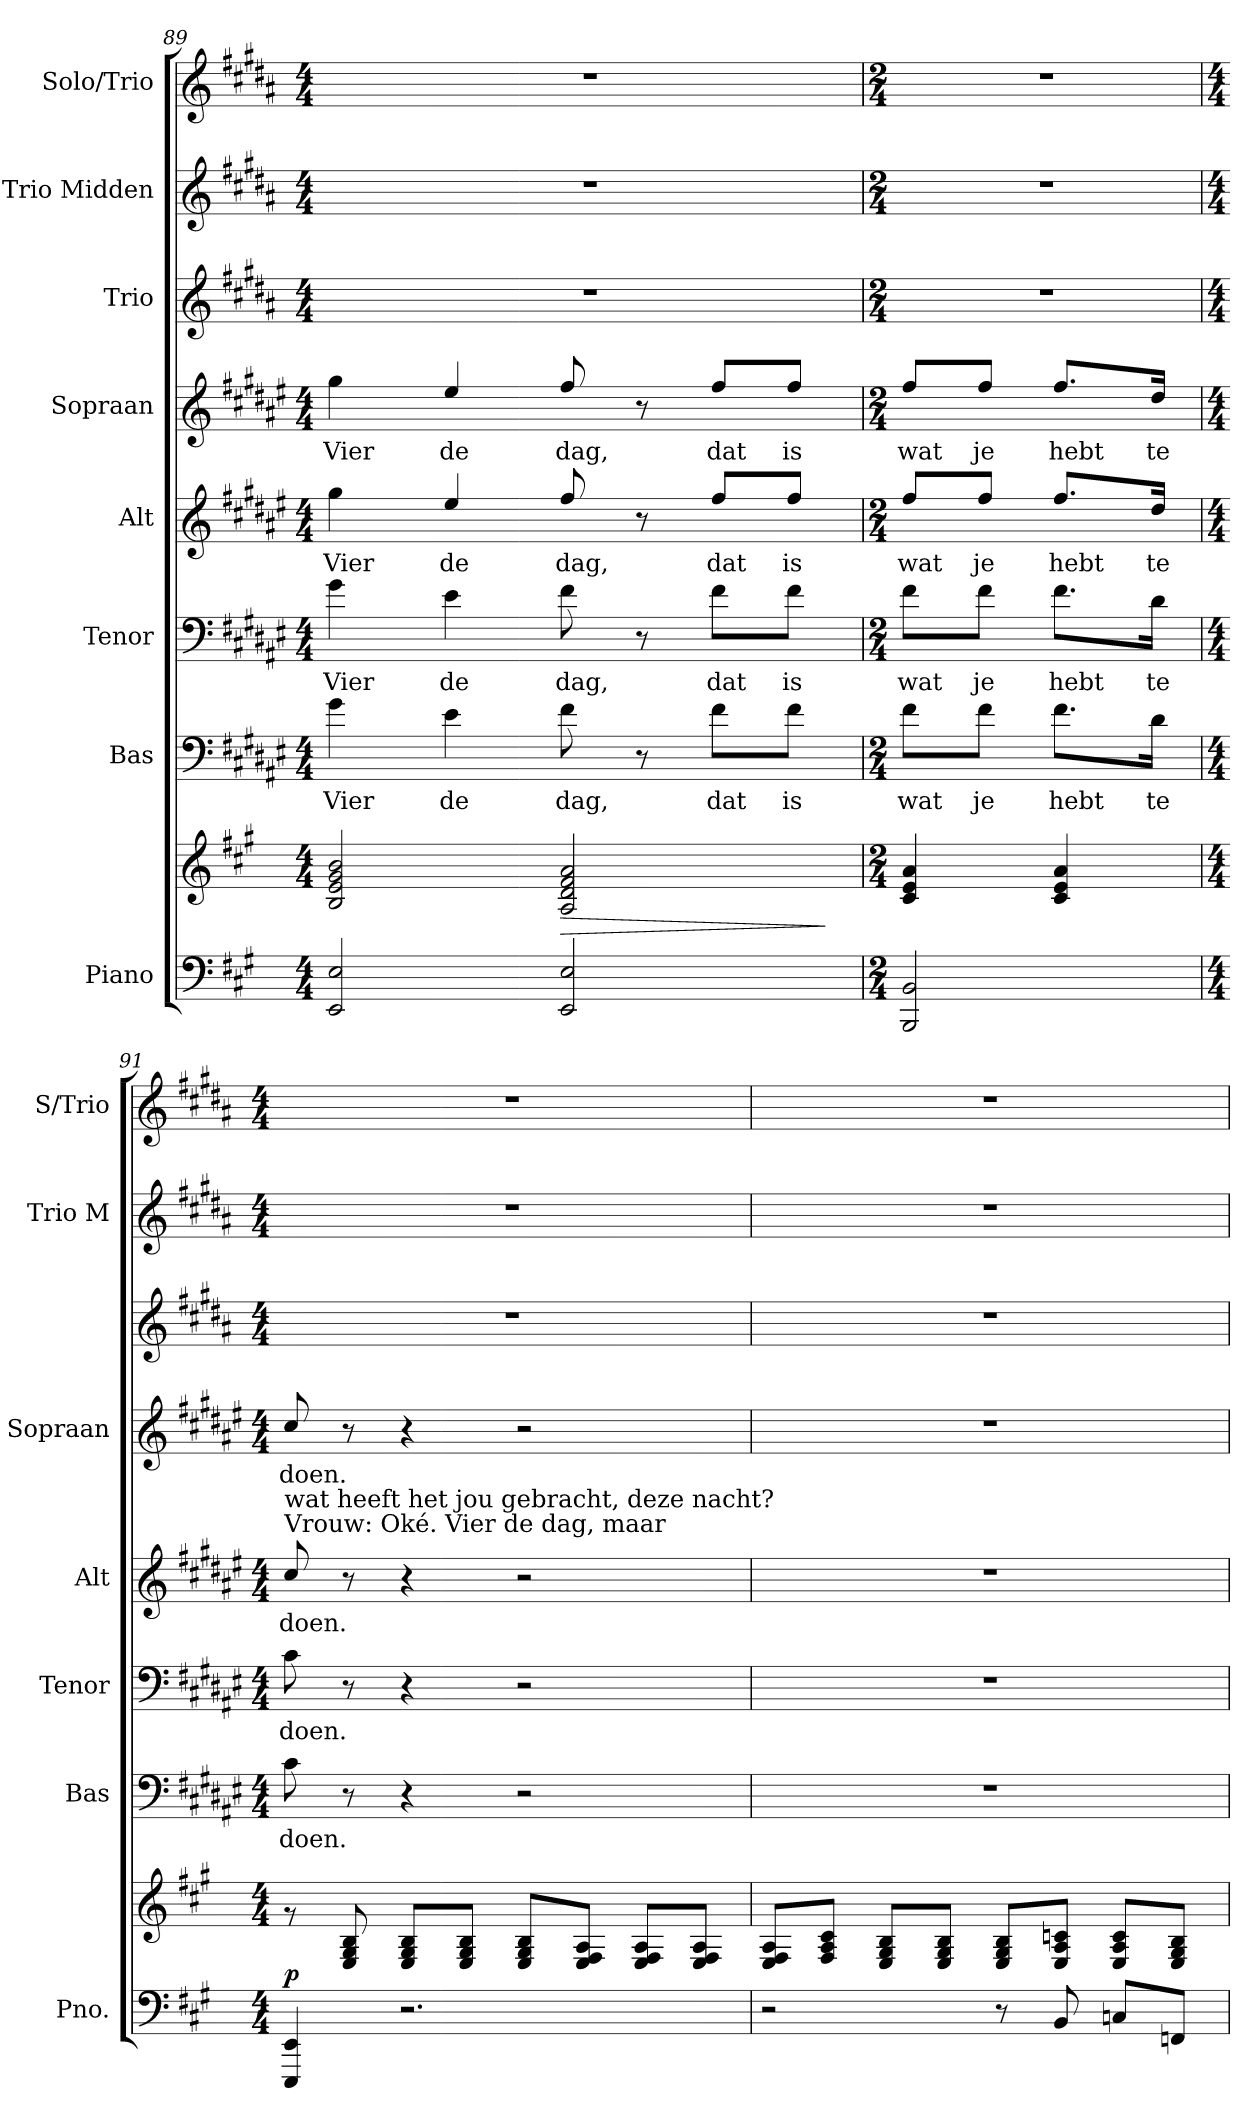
**kern	**kern	**dynam	**kern	**text	**kern	**text	**kern	**text	**kern	**text	**kern	**kern	**kern
*part8	*part8	*part8	*part7	*part7	*part6	*part6	*part5	*part5	*part4	*part4	*part3	*part2	*part1
*staff9	*staff8	*staff8/9	*staff7	*staff7	*staff6	*staff6	*staff5	*staff5	*staff4	*staff4	*staff3	*staff2	*staff1
*I"Piano	*	*	*I"Bas	*	*I"Tenor	*	*I"Alt	*	*I"Sopraan	*	*I"Trio	*I"Trio Midden	*I"Solo/Trio
*I'Pno.	*	*	*I'Bas	*	*I'Tenor	*	*I'Alt	*	*I'Sopraan	*	*	*I'Trio M	*I'S/Trio
*clefF4	*clefG2	*	*clefF4	*	*clefF4	*	*clefG2	*	*clefG2	*	*clefG2	*clefG2	*clefG2
*	*	*	*ITrd5c9	*	*ITrd5c9	*	*ITrd5c9	*	*ITrd5c9	*	*ITrd1c2	*ITrd1c2	*ITrd1c2
*k[f#c#g#]	*k[f#c#g#]	*	*k[f#c#g#]	*	*k[f#c#g#]	*	*k[f#c#g#]	*	*k[f#c#g#]	*	*k[f#c#g#]	*k[f#c#g#]	*k[f#c#g#]
*M4/4	*M4/4	*	*M4/4	*	*M4/4	*	*M4/4	*	*M4/4	*	*M4/4	*M4/4	*M4/4
=89	=89	=89	=89	=89	=89	=89	=89	=89	=89	=89	=89	=89	=89
!	!	!	!	!LO:LY:b	!	!LO:LY:b	!	!LO:LY:b	!	!LO:LY:b	!	!	!
2EE/ 2E/	2B/ 2e/ 2g#/ 2b/	.	4B\	Vier	4B\	Vier	4b\	Vier	4b\	Vier	1r	1r	1r
!	!	!	!	!LO:LY:b	!	!LO:LY:b	!	!LO:LY:b	!	!LO:LY:b	!	!	!
.	.	.	4G#\	de	4G#\	de	4g#/	de	4g#/	de	.	.	.
!	!	!LO:HP:b	!	!LO:LY:b	!	!LO:LY:b	!	!LO:LY:b	!	!LO:LY:b	!	!	!
2EE/ 2E/	2A/ 2d/ 2f#/ 2a/	>	8A\	dag,	8A\	dag,	8a/	dag,	8a/	dag,	.	.	.
.	.	.	8r	.	8r	.	8r	.	8r	.	.	.	.
!	!	!	!	!LO:LY:b	!	!LO:LY:b	!	!LO:LY:b	!	!LO:LY:b	!	!	!
.	.	.	8A\L	dat	8A\L	dat	8a/L	dat	8a/L	dat	.	.	.
!	!	!	!	!LO:LY:b	!	!LO:LY:b	!	!LO:LY:b	!	!LO:LY:b	!	!	!
.	.	.	8A\J	is	8A\J	is	8a/J	is	8a/J	is	.	.	.
.	.	]	.	.	.	.	.	.	.	.	.	.	.
=90	=90	=90	=90	=90	=90	=90	=90	=90	=90	=90	=90	=90	=90
*M2/4	*M2/4	*	*M2/4	*	*M2/4	*	*M2/4	*	*M2/4	*	*M2/4	*M2/4	*M2/4
!	!	!	!	!LO:LY:b	!	!LO:LY:b	!	!LO:LY:b	!	!LO:LY:b	!	!	!
2BBB/ 2BB/	4c#/ 4e/ 4a/	.	8A\L	wat	8A\L	wat	8a/L	wat	8a/L	wat	2r	2r	2r
!	!	!	!	!LO:LY:b	!	!LO:LY:b	!	!LO:LY:b	!	!LO:LY:b	!	!	!
.	.	.	8A\J	je	8A\J	je	8a/J	je	8a/J	je	.	.	.
!	!	!	!	!LO:LY:b	!	!LO:LY:b	!	!LO:LY:b	!	!LO:LY:b	!	!	!
.	4c#/ 4e/ 4a/	.	8.A\L	hebt	8.A\L	hebt	8.a/L	hebt	8.a/L	hebt	.	.	.
!	!	!	!	!LO:LY:b	!	!LO:LY:b	!	!LO:LY:b	!	!LO:LY:b	!	!	!
.	.	.	16F#\Jk	te	16F#\Jk	te	16f#/Jk	te	16f#/Jk	te	.	.	.
!!LO:LB:g=z
=91	=91	=91	=91	=91	=91	=91	=91	=91	=91	=91	=91	=91	=91
*M4/4	*M4/4	*	*M4/4	*	*M4/4	*	*M4/4	*	*M4/4	*	*M4/4	*M4/4	*M4/4
!	!	!	!	!	!	!	!LO:TX:a:t=Vrouw&colon; Oké. Vier de dag,  maar	!	!	!	!	!	!
!	!	!	!	!	!	!	!LO:TX:a:t=wat heeft het jou gebracht, deze nacht?	!	!	!	!	!	!
!	!	!LO:DY:a=2	!	!LO:LY:b	!	!LO:LY:b	!	!LO:LY:b	!	!LO:LY:b	!	!	!
4EEE/ 4EE/	8rg	p	8E\	doen.	8E\	doen.	8e/	doen.	8e/	doen.	1r	1r	1r
.	8E/ 8G#/ 8B/	.	8r	.	8r	.	8r	.	8r	.	.	.	.
2.r	8E/ 8G#/ 8B/L	.	4r	.	4r	.	4r	.	4r	.	.	.	.
.	8E/ 8G#/ 8B/J	.	.	.	.	.	.	.	.	.	.	.	.
.	8E/ 8G#/ 8B/L	.	2r	.	2r	.	2r	.	2r	.	.	.	.
.	8E/ 8F#/ 8A/J	.	.	.	.	.	.	.	.	.	.	.	.
.	8E/ 8F#/ 8A/L	.	.	.	.	.	.	.	.	.	.	.	.
.	8E/ 8F#/ 8A/J	.	.	.	.	.	.	.	.	.	.	.	.
=92	=92	=92	=92	=92	=92	=92	=92	=92	=92	=92	=92	=92	=92
2r	8E/ 8F#/ 8A/L	.	1r	.	1r	.	1r	.	1r	.	1r	1r	1r
.	8F#/ 8A/ 8c#/J	.	.	.	.	.	.	.	.	.	.	.	.
.	8E/ 8G#/ 8B/L	.	.	.	.	.	.	.	.	.	.	.	.
.	8E/ 8G#/ 8B/J	.	.	.	.	.	.	.	.	.	.	.	.
8r	8E/ 8G#/ 8B/L	.	.	.	.	.	.	.	.	.	.	.	.
8BB/	8E/ 8A/ 8cn/J	.	.	.	.	.	.	.	.	.	.	.	.
8Cn/L	8E/ 8A/ 8c/L	.	.	.	.	.	.	.	.	.	.	.	.
8FFn/J	8E/ 8G#/ 8B/J	.	.	.	.	.	.	.	.	.	.	.	.
=	=	=	=	=	=	=	=	=	=	=	=	=	=
*-	*-	*-	*-	*-	*-	*-	*-	*-	*-	*-	*-	*-	*-
